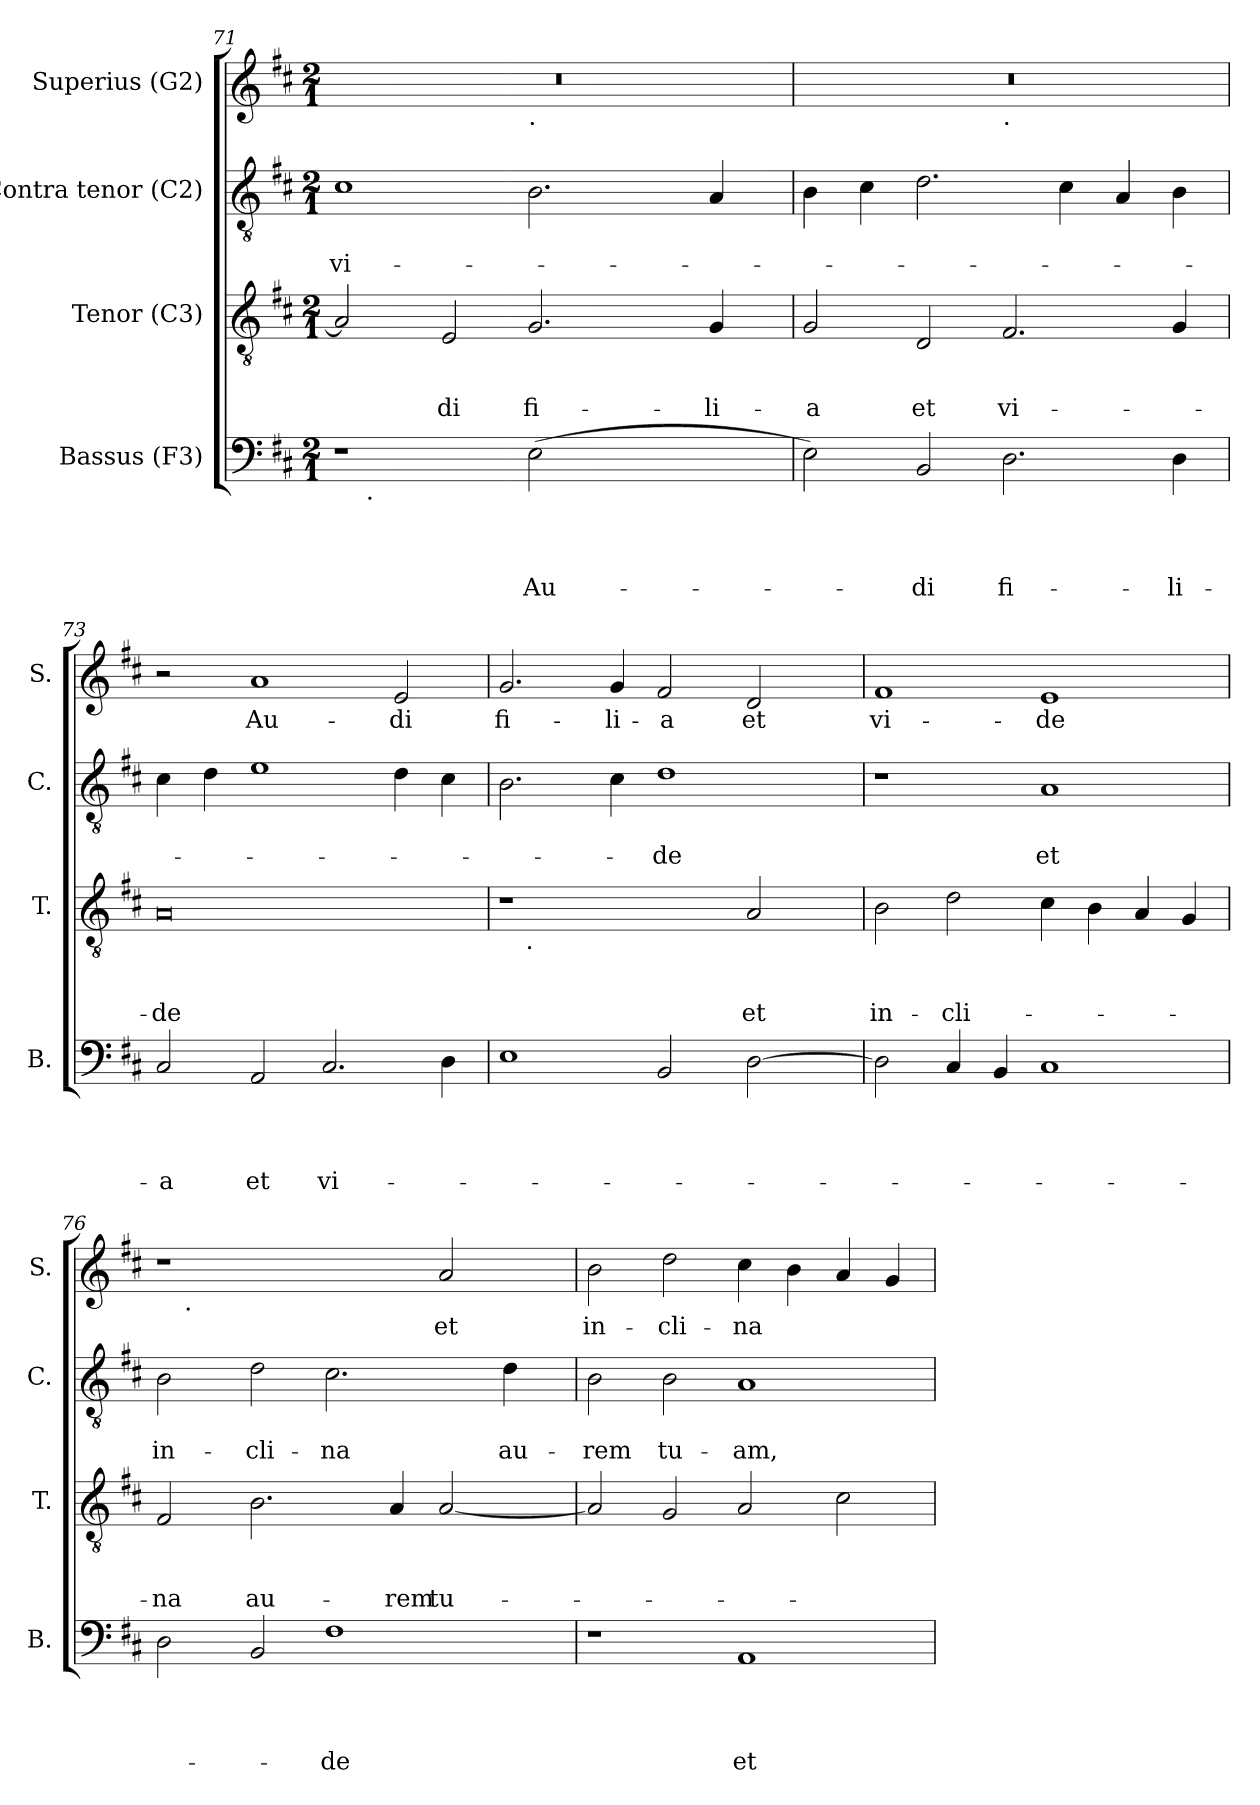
**kern	**text	**text	**text	**text	**kern	**text	**text	**text	**kern	**text	**text	**kern	**text
*part4	*part4	*part4	*part4	*part4	*part3	*part3	*part3	*part3	*part2	*part2	*part2	*part1	*part1
*staff4	*staff4	*staff4	*staff4	*staff4	*staff3	*staff3	*staff3	*staff3	*staff2	*staff2	*staff2	*staff1	*staff1
*I"Bassus (F3)	*	*	*	*	*I"Tenor (C3)	*	*	*	*I"Contra tenor (C2)	*	*	*I"Superius (G2)	*
*I'B.	*	*	*	*	*I'T.	*	*	*	*I'C.	*	*	*I'S.	*
*clefF4	*	*	*	*	*clefGv2	*	*	*	*clefGv2	*	*	*clefG2	*
*k[f#c#]	*	*	*	*	*k[f#c#]	*	*	*	*k[f#c#]	*	*	*k[f#c#]	*
*D:	*	*	*	*	*D:	*	*	*	*D:	*	*	*D:	*
*M2/1	*	*	*	*	*M2/1	*	*	*	*M2/1	*	*	*M2/1	*
=71	=71	=71	=71	=71	=71	=71	=71	=71	=71	=71	=71	=71	=71
!	!	!	!	!	!	!	!	!	!	!	!LO:LY:b	!	!
*^	*	*	*	*	*	*	*	*	*	*	*	*^	*
1r	16.ryy	.	.	.	.	2A/]	.	.	.	1c#	.	vi-	0r	1ryy	.
!	!LO:TX:b:t=.	!	!	!	!	!	!	!	!	!	!	!	!	!	!
.	1ryy	.	.	.	.	.	.	.	.	.	.	.	.	.	.
!	!	!	!	!	!	!	!	!	!LO:LY:b	!	!	!	!	!	!
.	.	.	.	.	.	2E/	.	.	-di	.	.	.	.	.	.
!	!	!	!	!	!	!	!	!	!	!	!	!	!	!LO:TX:b:t=.	!
!	!	!	!	!	!LO:LY:b	!	!	!	!LO:LY:b	!	!	!	!	!	!
(>2E\	.	.	.	.	Au-	2.G/	.	.	fi-	2.B\	.	.	.	1ryy	.
.	2ryy	.	.	.	.	.	.	.	.	.	.	.	.	.	.
2ryy	.	.	.	.	.	.	.	.	.	.	.	.	.	.	.
.	4ryy	.	.	.	.	.	.	.	.	.	.	.	.	.	.
!	!	!	!	!	!	!	!	!	!LO:LY:b	!	!	!	!	!	!
.	.	.	.	.	.	4G/	.	.	-li-	4A/	.	.	.	.	.
.	8ryy	.	.	.	.	.	.	.	.	.	.	.	.	.	.
.	32ryy	.	.	.	.	.	.	.	.	.	.	.	.	.	.
=72	=72	=72	=72	=72	=72	=72	=72	=72	=72	=72	=72	=72	=72	=72	=72
!	!	!	!	!	!	!	!	!	!LO:LY:b	!	!	!	!	!	!
*v	*v	*	*	*	*	*	*	*	*	*	*	*	*	*	*
2E\)	.	.	.	.	2G/	.	.	-a	4B\	.	.	0r	1ryy	.
.	.	.	.	.	.	.	.	.	4c#\	.	.	.	.	.
!	!	!	!	!LO:LY:b	!	!	!	!LO:LY:b	!	!	!	!	!	!
2BB/	.	.	.	-di	2D/	.	.	et	2.d\	.	.	.	.	.
!	!	!	!	!	!	!	!	!	!	!	!	!	!LO:TX:b:t=.	!
!	!	!	!	!LO:LY:b	!	!	!	!LO:LY:b	!	!	!	!	!	!
2.D\	.	.	.	fi-	2.F#/	.	.	vi-	.	.	.	.	1ryy	.
.	.	.	.	.	.	.	.	.	4c#\	.	.	.	.	.
.	.	.	.	.	.	.	.	.	4A/	.	.	.	.	.
!	!	!	!	!LO:LY:b	!	!	!	!	!	!	!	!	!	!
4D\	.	.	.	-li-	4G/	.	.	.	4B\	.	.	.	.	.
=73	=73	=73	=73	=73	=73	=73	=73	=73	=73	=73	=73	=73	=73	=73
!	!	!	!	!LO:LY:b	!	!	!	!LO:LY:b:rj	!	!	!	!	!	!
*	*	*	*	*	*	*	*	*	*	*	*	*v	*v	*
2C#/	.	.	.	-a	0A	.	.	-de	4c#\	.	.	2r	.
.	.	.	.	.	.	.	.	.	4d\	.	.	.	.
!	!	!	!	!LO:LY:b	!	!	!	!	!	!	!	!	!LO:LY:b
2AA/	.	.	.	et	.	.	.	.	1e	.	.	1a	Au-
!	!	!	!	!LO:LY:b	!	!	!	!	!	!	!	!	!
2.C#/	.	.	.	vi-	.	.	.	.	.	.	.	.	.
!	!	!	!	!	!	!	!	!	!	!	!	!	!LO:LY:b
.	.	.	.	.	.	.	.	.	4d\	.	.	2e/	-di
4D\	.	.	.	.	.	.	.	.	4c#\	.	.	.	.
!!LO:LB:g=z
=74	=74	=74	=74	=74	=74	=74	=74	=74	=74	=74	=74	=74	=74
!	!	!	!	!	!	!	!	!	!	!	!	!	!LO:LY:b
*	*	*	*	*	*^	*	*	*	*	*	*	*	*
1E	.	.	.	.	1r	16.ryy	.	.	.	2.B\	.	.	2.g/	fi-
!	!	!	!	!	!	!LO:TX:b:t=.	!	!	!	!	!	!	!	!
.	.	.	.	.	.	1ryy	.	.	.	.	.	.	.	.
!	!	!	!	!	!	!	!	!	!	!	!	!	!	!LO:LY:b
.	.	.	.	.	.	.	.	.	.	4c#\	.	.	4g/	-li-
!	!	!	!	!	!	!	!	!	!	!	!	!LO:LY:b	!	!LO:LY:b
2BB/	.	.	.	.	2ryy	.	.	.	.	1d	.	-de	2f#/	-a
.	.	.	.	.	.	2ryy	.	.	.	.	.	.	.	.
!	!	!	!	!	!	!	!	!	!LO:LY:b	!	!	!	!	!LO:LY:b
[>2D\	.	.	.	.	2A/	.	.	.	et	.	.	.	2d/	et
.	.	.	.	.	.	4ryy	.	.	.	.	.	.	.	.
.	.	.	.	.	.	8ryy	.	.	.	.	.	.	.	.
.	.	.	.	.	.	32ryy	.	.	.	.	.	.	.	.
=75	=75	=75	=75	=75	=75	=75	=75	=75	=75	=75	=75	=75	=75	=75
!	!	!	!	!	!	!	!	!	!LO:LY:b	!	!	!	!	!LO:LY:b
*	*	*	*	*	*v	*v	*	*	*	*	*	*	*	*
2D\]	.	.	.	.	2B\	.	.	in-	1r	.	.	1f#	vi-
!	!	!	!	!	!	!	!	!LO:LY:b	!	!	!	!	!
4C#/	.	.	.	.	2d\	.	.	-cli-	.	.	.	.	.
4BB/	.	.	.	.	.	.	.	.	.	.	.	.	.
!	!	!	!	!	!	!	!	!	!	!	!LO:LY:b	!	!LO:LY:b
1C#	.	.	.	.	4c#\	.	.	.	1A	.	et	1e	-de
.	.	.	.	.	4B\	.	.	.	.	.	.	.	.
.	.	.	.	.	4A/	.	.	.	.	.	.	.	.
.	.	.	.	.	4G/	.	.	.	.	.	.	.	.
=76	=76	=76	=76	=76	=76	=76	=76	=76	=76	=76	=76	=76	=76
!	!	!	!	!	!	!	!	!LO:LY:b	!	!	!LO:LY:b	!	!
*	*	*	*	*	*	*	*	*	*	*	*	*^	*
2D\	.	.	.	.	2F#/	.	.	-na	2B\	.	in-	1r	16.ryy	.
!	!	!	!	!	!	!	!	!	!	!	!	!	!LO:TX:b:t=.	!
.	.	.	.	.	.	.	.	.	.	.	.	.	1ryy	.
!	!	!	!	!	!	!	!	!LO:LY:b	!	!	!LO:LY:b	!	!	!
2BB/	.	.	.	.	2.B\	.	.	au-	2d\	.	-cli-	.	.	.
!	!	!	!	!LO:LY:b	!	!	!	!	!	!	!LO:LY:b	!	!	!
1F#	.	.	.	-de	.	.	.	.	2.c#\	.	-na	2ryy	.	.
.	.	.	.	.	.	.	.	.	.	.	.	.	2ryy	.
!	!	!	!	!	!	!	!	!LO:LY:b	!	!	!	!	!	!
.	.	.	.	.	4A/	.	.	-rem	.	.	.	.	.	.
!	!	!	!	!	!	!	!	!LO:LY:b	!	!	!	!	!	!LO:LY:b
.	.	.	.	.	[<2A/	.	.	tu-	.	.	.	2a/	.	et
.	.	.	.	.	.	.	.	.	.	.	.	.	4ryy	.
!	!	!	!	!	!	!	!	!	!	!	!LO:LY:b	!	!	!
.	.	.	.	.	.	.	.	.	4d\	.	au-	.	.	.
.	.	.	.	.	.	.	.	.	.	.	.	.	8ryy	.
.	.	.	.	.	.	.	.	.	.	.	.	.	32ryy	.
=77	=77	=77	=77	=77	=77	=77	=77	=77	=77	=77	=77	=77	=77	=77
!	!	!	!	!	!	!	!	!	!	!	!LO:LY:b	!	!	!LO:LY:b
*	*	*	*	*	*	*	*	*	*	*	*	*v	*v	*
1r	.	.	.	.	2A/]	.	.	.	2B\	.	-rem	2b\	in-
!	!	!	!	!	!	!	!	!	!	!	!LO:LY:b	!	!LO:LY:b
.	.	.	.	.	2G/	.	.	.	2B\	.	tu-	2dd\	-cli-
!	!	!	!	!LO:LY:b	!	!	!	!	!	!	!LO:LY:b	!	!LO:LY:b
1AA	.	.	.	et	2A/	.	.	.	1A	.	-am,	4cc#\	-na
.	.	.	.	.	.	.	.	.	.	.	.	4b\	.
.	.	.	.	.	2c#\	.	.	.	.	.	.	4a/	.
.	.	.	.	.	.	.	.	.	.	.	.	4g/	.
=	=	=	=	=	=	=	=	=	=	=	=	=	=
*-	*-	*-	*-	*-	*-	*-	*-	*-	*-	*-	*-	*-	*-
